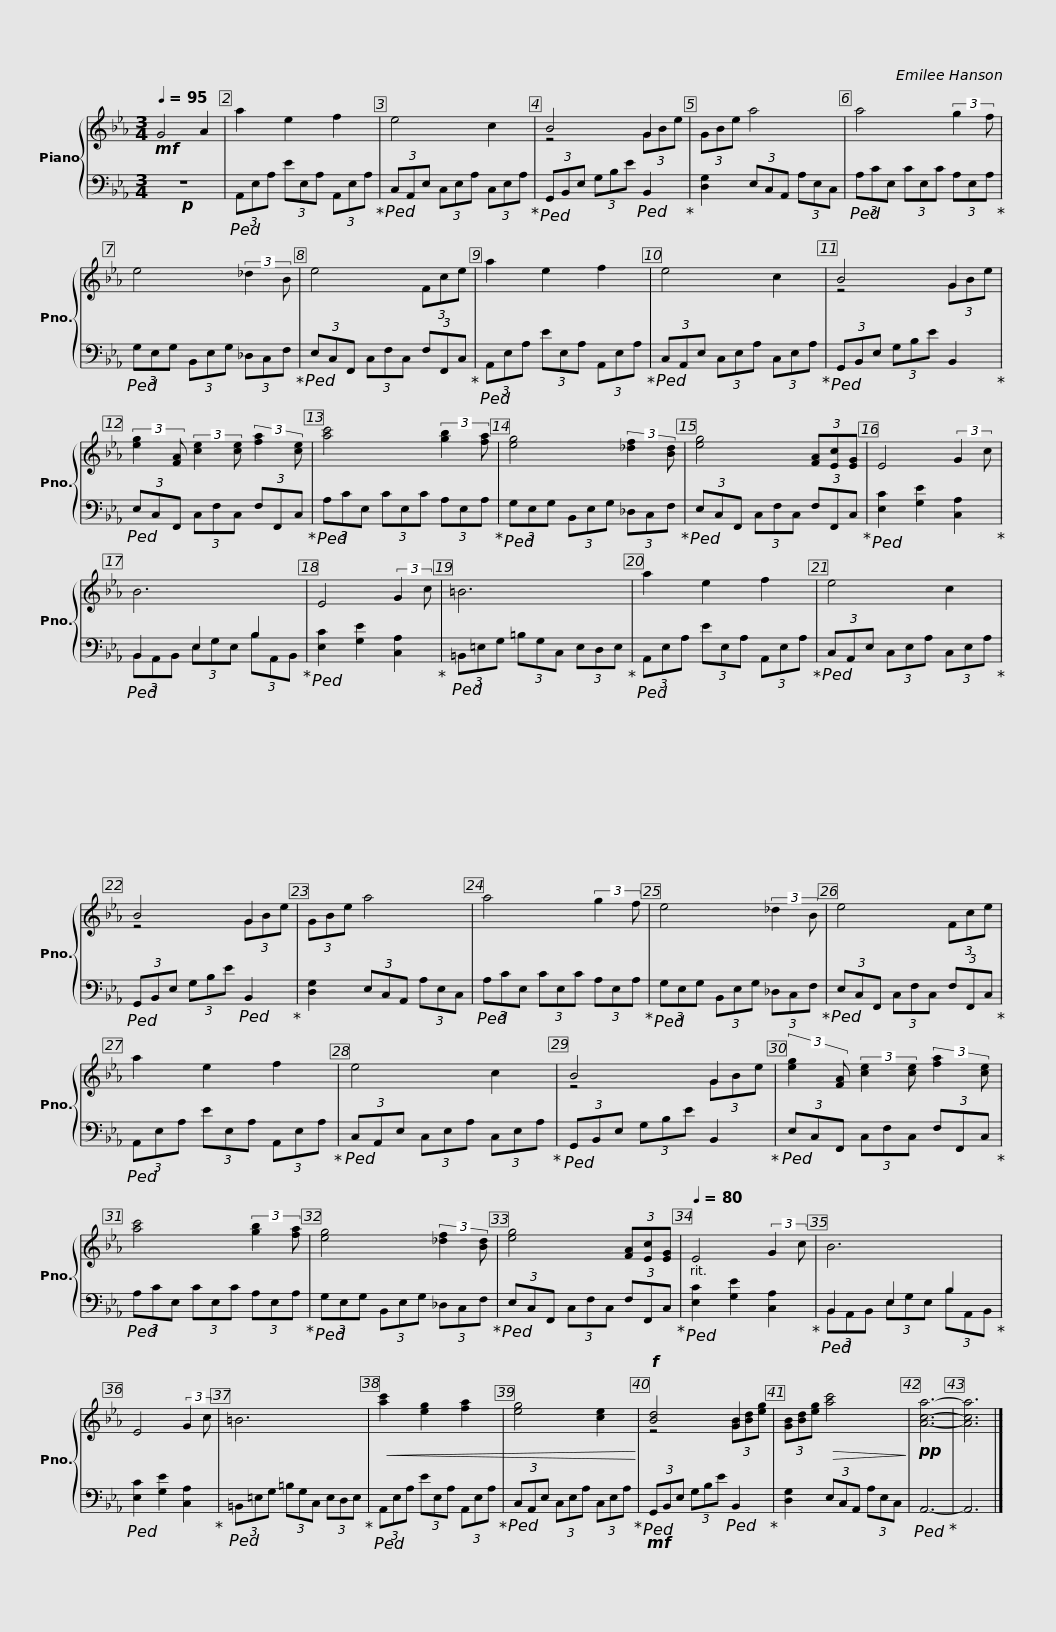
X:1
%%score { ( 1 3 ) | ( 2 4 ) }
L:1/8
Q:1/4=95
M:3/4
I:linebreak $
K:Eb
V:1 treble
V:3 treble
V:2 bass
V:4 bass
V:1
!mf! G4 A2 | a2 e2 f2 | e4 c2 | B4 G2 | (3GBe a4 |$ %5
 a4 (3:2:2g2 f | e4 (3:2:2_d2 B | e4 (3Fce | a2 e2 f2 | e4 c2 |$ %10
 B4 G2 | (3:2:2[eg]2 [FA] (3:2:2[ce]2 [ce] (3:2:2[fa]2 [ce] | [ac']4 (3:2:2[gb]2 [fa] | [eg]4 (3:2:2[_df]2 [Bd] | [eg]4 (3[FA][Ec][EG] |$ %15
 E4 (3:2:2G2 c | B6 | E4 (3:2:2G2 c | =B6 | a2 e2 f2 | %20
 e4 c2 |$ B4 G2 | (3GBe a4 | a4 (3:2:2g2 f | e4 (3:2:2_d2 B | %25
 e4 (3Fce |$ a2 e2 f2 | e4 c2 | B4 G2 | (3:2:2[eg]2 [FA] (3:2:2[ce]2 [ce] (3:2:2[fa]2 [ce] | %30
 [ac']4 (3:2:2[gb]2 [fa] |$ [eg]4 (3:2:2[_df]2 [Bd] | [eg]4 (3[FA][Ec][EG] |[Q:1/4=80] E4 (3:2:2G2 c | B6 | %35
 E4 (3:2:2G2 c | =B6 |$!<(! [ac']2 [eg]2 [fa]2 | [eg]4 [ce]2!<)! |!f! [Bd]4 [GB]2 | %40
 (3[GB][Bd][eg]!>(! [ac']4!>)! |!pp! [Aca]6- | [Aca]6 |] %43
V:2
!p! z6 |!ped! (3A,,E,A, (3EE,A, (3A,,E,A,!ped-up! |!ped! (3C,A,,E, (3C,E,A, (3C,E,A,!ped-up! |!ped! (3G,,B,,E, (3G,B,E!ped! B,,2!ped-up! | [D,G,]2 (3E,C,A,, (3A,E,C, |$ %5
!ped! (3A,CE, (3CE,C (3A,E,A,!ped-up! |!ped! (3G,E,G, (3B,,E,G, (3_D,C,F,!ped-up! |!ped! (3E,C,F,, (3C,F,C, (3F,F,,C,!ped-up! |!ped! (3A,,E,A, (3EE,A, (3A,,E,A,!ped-up! |!ped! (3C,A,,E, (3C,E,A, (3C,E,A,!ped-up! |$ %10
!ped! (3G,,B,,E, (3G,B,E B,,2!ped-up! |!ped! (3E,C,F,, (3C,F,C, (3F,F,,C,!ped-up! |!ped! (3A,CE, (3CE,C (3A,E,A,!ped-up! |!ped! (3G,E,G, (3B,,E,G, (3_D,C,F,!ped-up! |!ped! (3E,C,F,, (3C,F,C, (3F,F,,C,!ped-up! |$ %15
!ped! [E,C]2 [G,E]2 [C,A,]2!ped-up! |!ped! B,,2 E,2 B,2!ped-up! |!ped! [E,C]2 [G,E]2 [C,A,]2!ped-up! |!ped! (3=B,,=E,G, (3=B,G,C, (3E,D,E,!ped-up! |!ped! (3A,,E,A, (3EE,A, (3A,,E,A,!ped-up! | %20
!ped! (3C,A,,E, (3C,E,A, (3C,E,A,!ped-up! |$!ped! (3G,,B,,E, (3G,B,E!ped! B,,2!ped-up! | [D,G,]2 (3E,C,A,, (3A,E,C, |!ped! (3A,CE, (3CE,C (3A,E,A,!ped-up! |!ped! (3G,E,G, (3B,,E,G, (3_D,C,F,!ped-up! | %25
!ped! (3E,C,F,, (3C,F,C, (3F,F,,C,!ped-up! |$!ped! (3A,,E,A, (3EE,A, (3A,,E,A,!ped-up! |!ped! (3C,A,,E, (3C,E,A, (3C,E,A,!ped-up! |!ped! (3G,,B,,E, (3G,B,E B,,2!ped-up! |!ped! (3E,C,F,, (3C,F,C, (3F,F,,C,!ped-up! | %30
!ped! (3A,CE, (3CE,C (3A,E,A,!ped-up! |$!ped! (3G,E,G, (3B,,E,G, (3_D,C,F,!ped-up! |!ped! (3E,C,F,, (3C,F,C, (3F,F,,C,!ped-up! |!ped! [E,C]2 [G,E]2 [C,A,]2!ped-up! |!ped! B,,2 E,2 B,2!ped-up! | %35
!ped! [E,C]2 [G,E]2 [C,A,]2!ped-up! |!ped! (3=B,,=E,G, (3=B,G,C, (3E,D,E,!ped-up! |$!ped! (3A,,E,A, (3EE,A, (3A,,E,A,!ped-up! |!ped! (3C,A,,E, (3C,E,A, (3C,E,A,!ped-up! |!mf!!ped! (3G,,B,,E, (3G,B,E!ped! B,,2!ped-up! | %40
 [D,G,]2 (3E,C,A,, (3A,E,C, |!ped! A,,6-!ped-up! | A,,6 |] %43
V:3
 x6 | x6 | x6 | z4 (3GBe | x6 |$ %5
 x6 | x6 | x6 | x6 | x6 |$ %10
 z4 (3GBe | x6 | x6 | x6 | x6 |$ %15
 x6 | x6 | x6 | x6 | x6 | %20
 x6 |$ z4 (3GBe | x6 | x6 | x6 | %25
 x6 |$ x6 | x6 | z4 (3GBe | x6 | %30
 x6 |$ x6 | x6 | x6 | x6 | %35
 x6 | x6 |$ x6 | x6 | z4 (3[GB][Bd][eg] | %40
 x6 | x6 | x6 |] %43
V:4
 x6 | x6 | x6 | x6 | x6 |$ %5
 x6 | x6 | x6 | x6 | x6 |$ %10
 x6 | x6 | x6 | x6 | x6 |$ %15
 x6 | (3B,,A,,B,, (3E,G,E, (3B,A,,B,, | x6 | x6 | x6 | %20
 x6 |$ x6 | x6 | x6 | x6 | %25
 x6 |$ x6 | x6 | x6 | x6 | %30
 x6 |$ x6 | x6 | x6 | (3B,,A,,B,, (3E,G,E, (3B,A,,B,, | %35
 x6 | x6 |$ x6 | x6 | x6 | %40
 x6 | x6 | x6 |] %43
